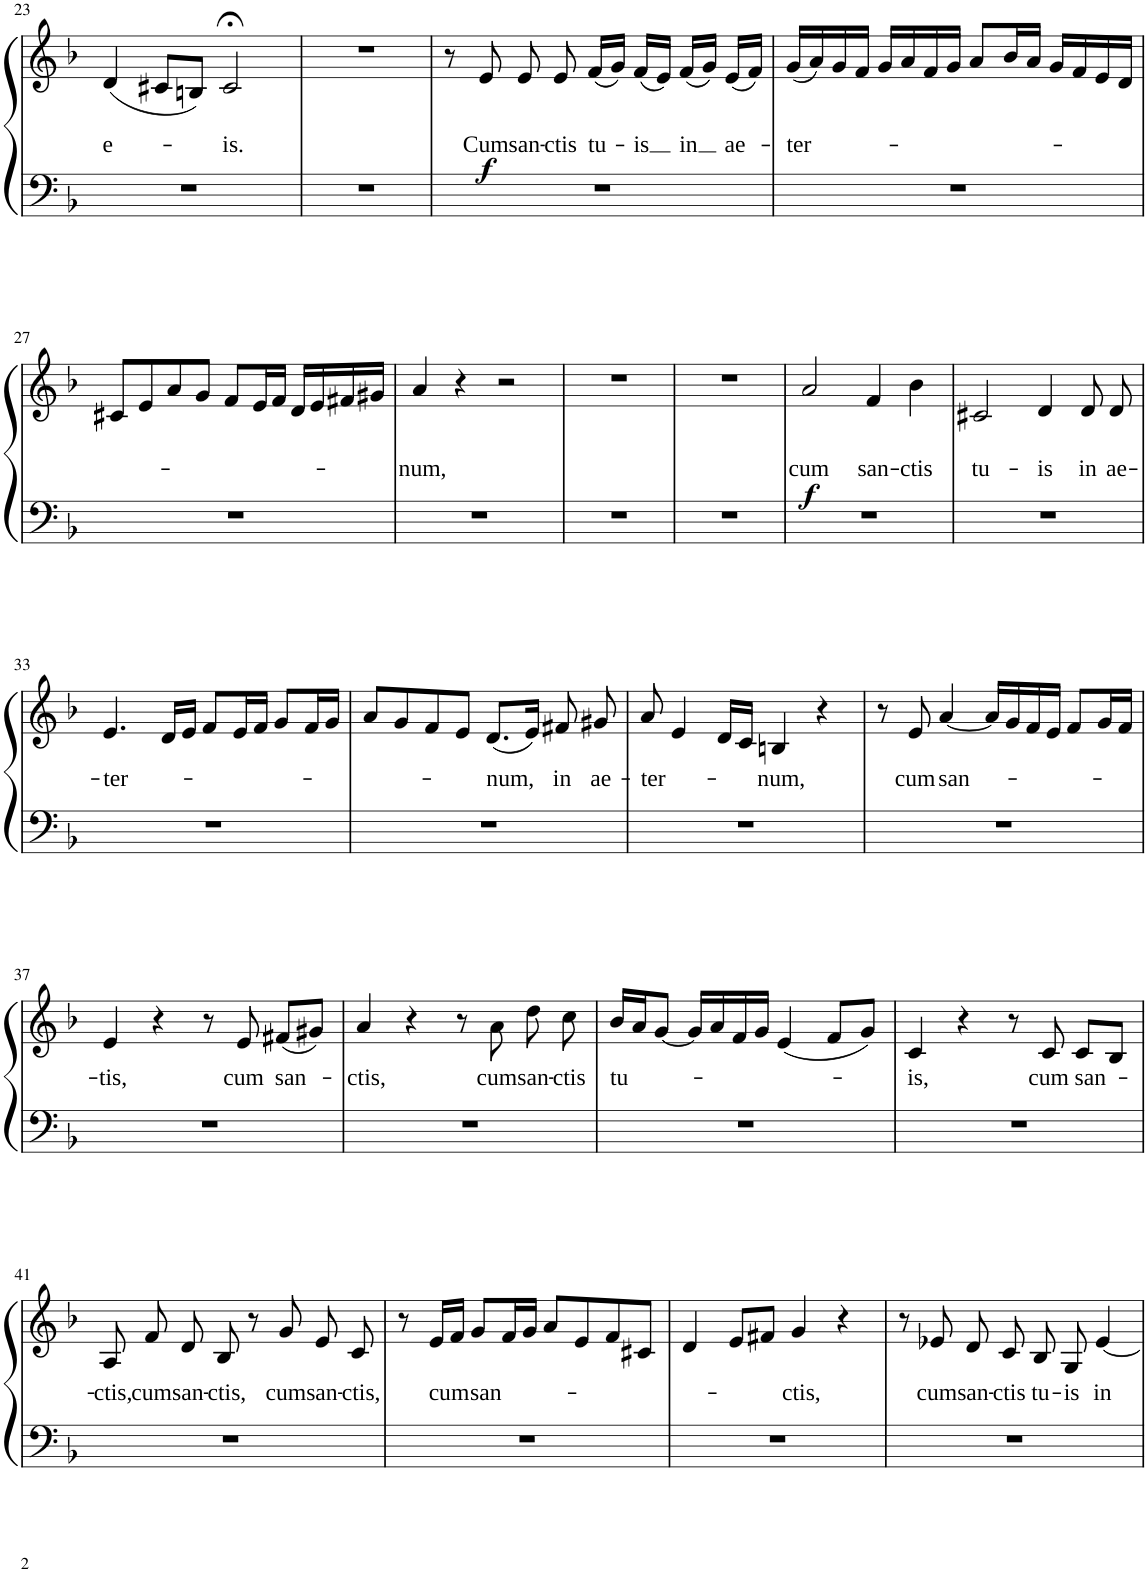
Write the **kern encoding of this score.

**kern	**kern	**text	**dynam
*part1	*part1	*part1	*part1
*staff2	*staff1	*staff1	*staff1/2
*I"Piano	*	*	*
*I'Pno.	*	*	*
!!LO:PB:g=z
*clefF4	*clefG2	*	*
*k[b-]	*k[b-]	*	*
*M4/4	*M4/4	*	*
*met(c)	*met(c)	*	*
=23	=23	=23	=23
!	!	!LO:LY:b	!
1r	(4d/	e-	.
.	8c#X/L	.	.
.	8Bn/J)	.	.
!	!	!LO:LY:b	!
.	2c#;</	-is.	.
=24	=24	=24	=24
1r	1r	.	.
=25	=25	=25	=25
1r	8r	.	.
!	!	!LO:LY:b	!LO:DY:b
.	8e/	Cum	f
!	!	!LO:LY:b	!
.	8e/	san-	.
!	!	!LO:LY:b	!
.	8e/	-ctis	.
!	!	!LO:LY:b	!
.	(16f/LL	tu-	.
.	16g/JJ)	.	.
!	!	!LO:LY:b	!
.	(16f/LL	-is	.
.	16e/JJ)	.	.
!	!	!LO:LY:b	!
.	(16f/LL	in	.
.	16g/JJ)	.	.
!	!	!LO:LY:b	!
.	(16e/LL	ae-	.
.	16f/JJ)	.	.
=26	=26	=26	=26
!	!	!LO:LY:b	!
1r	(16g/LL	-ter-	.
.	16a/)	.	.
.	16g/	.	.
.	16f/JJ	.	.
.	16g/LL	.	.
.	16a/	.	.
.	16f/	.	.
.	16g/JJ	.	.
.	8a/L	.	.
.	16b-/L	.	.
.	16a/JJ	.	.
.	16g/LL	.	.
.	16f/	.	.
.	16e/	.	.
.	16d/JJ	.	.
!!LO:LB:g=z
=27	=27	=27	=27
1r	8c#X/L	.	.
.	8e/	.	.
.	8a/	.	.
.	8g/J	.	.
.	8f/L	.	.
.	16e/L	.	.
.	16f/JJ	.	.
.	16d/LL	.	.
.	16e/	.	.
.	16f#X/	.	.
.	16g#X/JJ	.	.
=28	=28	=28	=28
!	!	!LO:LY:b	!
1r	4a/	-num,	.
.	4r	.	.
.	2r	.	.
=29	=29	=29	=29
1r	1r	.	.
=30	=30	=30	=30
1r	1r	.	.
=31	=31	=31	=31
!	!	!LO:LY:b	!LO:DY:b
1r	2a/	cum	f
!	!	!LO:LY:b	!
.	4f/	san-	.
!	!	!LO:LY:b	!
.	4b-\	-ctis	.
=32	=32	=32	=32
!	!	!LO:LY:b	!
1r	2c#X/	tu-	.
!	!	!LO:LY:b	!
.	4d/	-is	.
!	!	!LO:LY:b	!
.	8d/	in	.
!	!	!LO:LY:b	!
.	8d/	ae-	.
!!LO:LB:g=z
=33	=33	=33	=33
!	!	!LO:LY:b	!
1r	4.e/	-ter-	.
.	16d/LL	.	.
.	16e/JJ	.	.
.	8f/L	.	.
.	16e/L	.	.
.	16f/JJ	.	.
.	8g/L	.	.
.	16f/L	.	.
.	16g/JJ	.	.
=34	=34	=34	=34
1r	8a/L	.	.
.	8g/	.	.
.	8f/	.	.
.	8e/J	.	.
!	!	!LO:LY:b	!
.	(8.d/L	-num,	.
.	16e/Jk)	.	.
!	!	!LO:LY:b	!
.	8f#X/	in	.
!	!	!LO:LY:b	!
.	8g#X/	ae-	.
=35	=35	=35	=35
!	!	!LO:LY:b	!
1r	8a/	-ter-	.
.	4e/	.	.
.	16d/LL	.	.
.	16c/JJ	.	.
!	!	!LO:LY:b	!
.	4Bn/	-num,	.
.	4r	.	.
=36	=36	=36	=36
1r	8r	.	.
!	!	!LO:LY:b	!
.	8e/	cum	.
!	!	!LO:LY:b	!
.	[4a/	san-	.
.	16a/LL]	.	.
.	16g/	.	.
.	16f/	.	.
.	16e/JJ	.	.
.	8f/L	.	.
.	16g/L	.	.
.	16f/JJ	.	.
!!LO:LB:g=z
=37	=37	=37	=37
!	!	!LO:LY:b	!
1r	4e/	-tis,	.
.	4r	.	.
.	8r	.	.
!	!	!LO:LY:b	!
.	8e/	cum	.
!	!	!LO:LY:b	!
.	(8f#X/L	san-	.
.	8g#X/J)	.	.
=38	=38	=38	=38
!	!	!LO:LY:b	!
1r	4a/	-ctis,	.
.	4r	.	.
.	8r	.	.
!	!	!LO:LY:b	!
.	8a\	cum	.
!	!	!LO:LY:b	!
.	8dd\	san-	.
!	!	!LO:LY:b	!
.	8cc\	-ctis	.
=39	=39	=39	=39
!	!	!LO:LY:b	!
1r	16b-/LL	tu-	.
.	16a/J	.	.
.	[8g/J	.	.
.	16g/LL]	.	.
.	16a/	.	.
.	16f/	.	.
.	16g/JJ	.	.
.	(4e/	.	.
.	8f/L	.	.
.	8g/J)	.	.
=40	=40	=40	=40
!	!	!LO:LY:b	!
1r	4c/	-is,	.
.	4r	.	.
.	8r	.	.
!	!	!LO:LY:b	!
.	8c/	cum	.
!	!	!LO:LY:b	!
.	8c/L	san-	.
.	8B-/J	.	.
!!LO:LB:g=z
=41	=41	=41	=41
!	!	!LO:LY:b	!
1r	8A/	-ctis,	.
!	!	!LO:LY:b	!
.	8f/	cum	.
!	!	!LO:LY:b	!
.	8d/	san-	.
!	!	!LO:LY:b	!
.	8B-/	-ctis,	.
.	8r	.	.
!	!	!LO:LY:b	!
.	8g/	cum	.
!	!	!LO:LY:b	!
.	8e/	san-	.
!	!	!LO:LY:b	!
.	8c/	-ctis,	.
=42	=42	=42	=42
1r	8r	.	.
!	!	!LO:LY:b	!
.	16e/LL	cum	.
.	16f/JJ	.	.
!	!	!LO:LY:b	!
.	8g/L	san-	.
.	16f/L	.	.
.	16g/JJ	.	.
.	8a/L	.	.
.	8e/	.	.
.	8f/	.	.
.	8c#X/J	.	.
=43	=43	=43	=43
1r	4d/	.	.
.	8e/L	.	.
.	8f#X/J	.	.
!	!	!LO:LY:b	!
.	4g/	-ctis,	.
.	4r	.	.
=44	=44	=44	=44
1r	8r	.	.
!	!	!LO:LY:b	!
.	8e-X/	cum	.
!	!	!LO:LY:b	!
.	8d/	san-	.
!	!	!LO:LY:b	!
.	8c/	-ctis	.
!	!	!LO:LY:b	!
.	8B-/	tu-	.
!	!	!LO:LY:b	!
.	8G/	-is	.
!	!	!LO:LY:b	!
.	[4e-/	in	.
=	=	=	=
*-	*-	*-	*-
